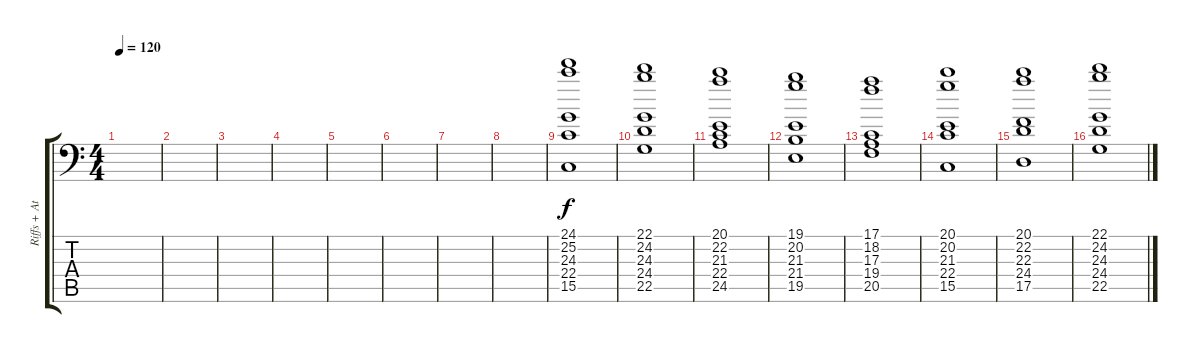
\track ("Riffs + Atmosphere" "Riffs + At") {instrument synthbrass1}
\staff {score tabs}
\tuning (E4 B3 G2 D2 A1 E1) {hide}
\ts (4 4)
\tempo 120
\clef f4
\ks c
|
|
|
|
|
|
|
|
(24.1 25.2 24.3 22.4 15.5).1 |
(22.1 24.2 24.3 24.4 22.5).1 |
(20.1 22.2 21.3 22.4 24.5).1 |
(19.1 20.2 21.3 21.4 19.5).1 |
(17.1 18.2 17.3 19.4 20.5).1 |
(20.1 20.2 21.3 22.4 15.5).1 |
(20.1 22.2 22.3 24.4 17.5).1 |
(22.1 24.2 24.3 24.4 22.5).1
